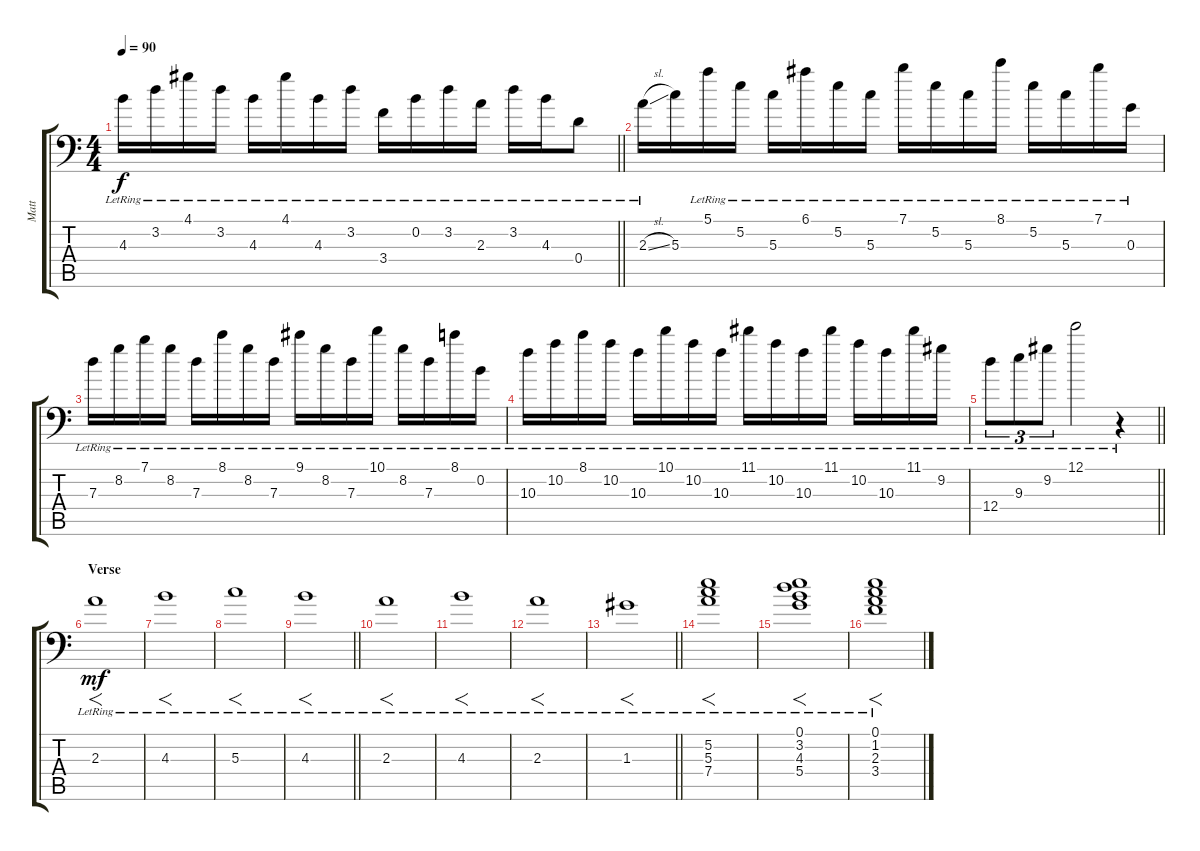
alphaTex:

\track ("Matt" "Matt") {instrument overdrivenguitar}
\staff {score tabs}
\tuning (E4 B3 G3 D3 A2 A1) {hide}
\ts (4 4)
\tempo 90
\clef f4
\barLineRight lightlight
\ks c
4.3{lr}.16{dy f} 3.2{lr}.16 4.1{lr}.16 3.2{lr}.16 4.3{lr}.16 4.1{lr}.16 4.3{lr}.16 3.2{lr}.16 3.4{lr}.16 0.2{lr}.16 3.2{lr}.16 2.3{lr}.16 3.2{lr}.16 4.3{lr}.16 0.4{lr}.8 |
2.3{sl lr}.16 5.3.16 5.1{lr}.16 5.2{lr}.16 5.3{lr}.16 6.1{lr}.16 5.2{lr}.16 5.3{lr}.16 7.1{lr}.16 5.2{lr}.16 5.3{lr}.16 8.1{lr}.16 5.2{lr}.16 5.3{lr}.16 7.1{lr}.16 0.3{lr}.16 |
7.3{lr}.16 8.2{lr}.16 7.1{lr}.16 8.2{lr}.16 7.3{lr}.16 8.1{lr}.16 8.2{lr}.16 7.3{lr}.16 9.1{lr}.16 8.2{lr}.16 7.3{lr}.16 10.1{lr}.16 8.2{lr}.16 7.3{lr}.16 8.1{lr}.16 0.2{lr}.16 |
10.3{lr}.16 10.2{lr}.16 8.1{lr}.16 10.2{lr}.16 10.3{lr}.16 10.1{lr}.16 10.2{lr}.16 10.3{lr}.16 11.1{lr}.16 10.2{lr}.16 10.3{lr}.16 11.1{lr}.16 10.2{lr}.16 10.3{lr}.16 11.1{lr}.16 9.2{lr}.16 |
\barLineRight lightlight
12.4{lr}.8{tu (3 2)} 9.3{lr}.8{tu (3 2)} 9.2{lr}.8{tu (3 2)} 12.1{lr}.2 r.4 |
\section ("" "Verse")
2.3{lr}.1{f dy mf instrument electricguitarclean} |
4.3{lr}.1{f} |
5.3{lr}.1{f} |
\barLineRight lightlight
4.3{lr}.1{f} |
2.3{lr}.1{f} |
4.3{lr}.1{f} |
2.3{lr}.1{f} |
\barLineRight lightlight
1.3{lr}.1{f} |
(5.2{lr} 5.3{lr} 7.4{lr}).1{f} |
(0.1 3.2{lr} 4.3{lr} 5.4{lr}).1{f} |
(0.1 1.2{lr} 2.3{lr} 3.4{lr}).1{f}
